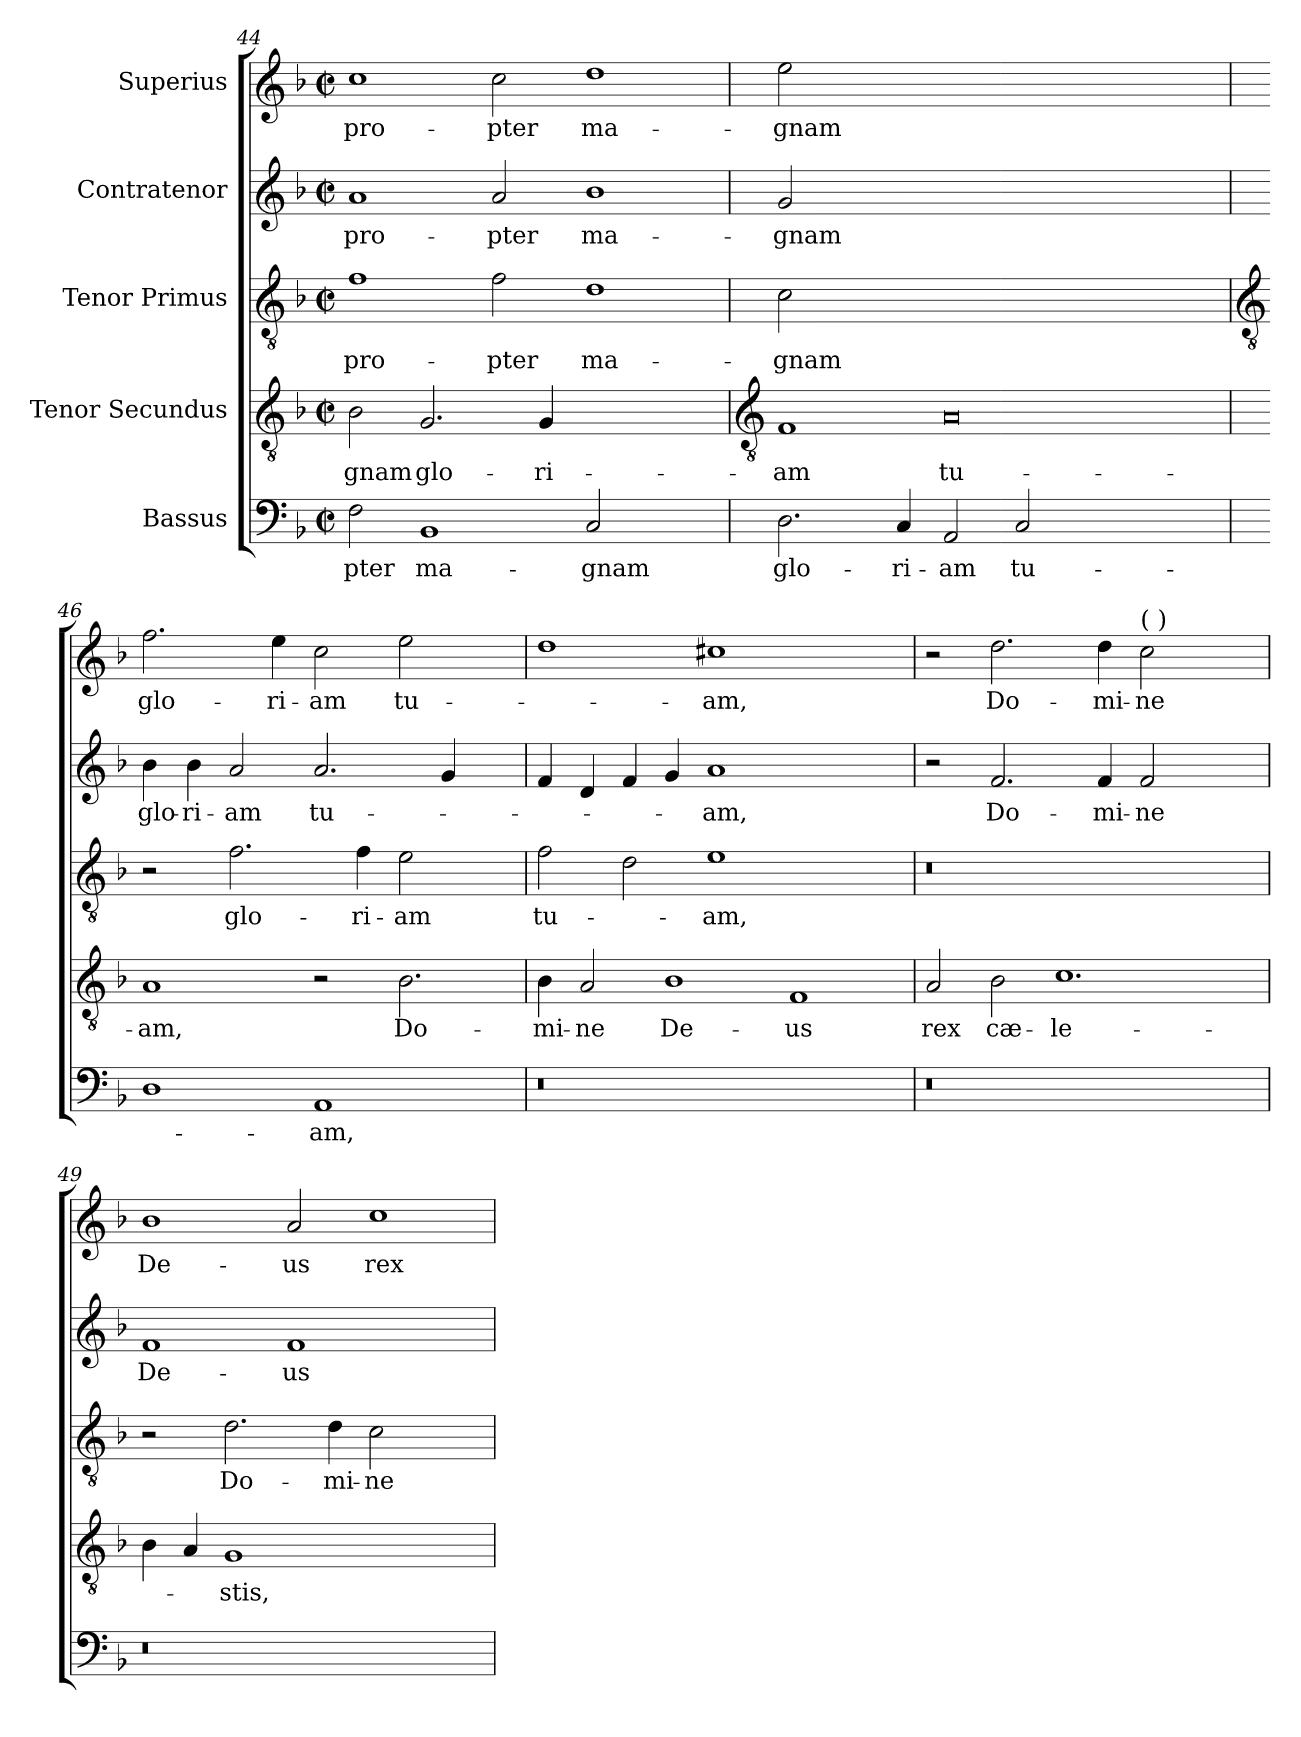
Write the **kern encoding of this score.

**kern	**text	**kern	**text	**kern	**text	**kern	**text	**kern	**text
*part5	*part5	*part4	*part4	*part3	*part3	*part2	*part2	*part1	*part1
*staff5	*staff5	*staff4	*staff4	*staff3	*staff3	*staff2	*staff2	*staff1	*staff1
*I"Bassus	*	*I"Tenor Secundus	*	*I"Tenor Primus	*	*I"Contratenor	*	*I"Superius	*
*clefF4	*	*clefGv2	*	*clefGv2	*	*clefG2	*	*clefG2	*
*k[b-]	*	*k[b-]	*	*k[b-]	*	*k[b-]	*	*k[b-]	*
*F:	*	*F:	*	*F:	*	*F:	*	*F:	*
*M4/2	*	*M4/2	*	*M4/2	*	*M4/2	*	*M4/2	*
*met(c|)	*	*met(c|)	*	*met(c|)	*	*met(c|)	*	*met(c|)	*
=44A	=44A	=44A	=44A	=44A	=44A	=44A	=44A	=44A	=44A
!	!LO:LY:b	!	!LO:LY:b	!	!LO:LY:b	!	!LO:LY:b	!	!LO:LY:b
*^	*	*	*	*	*	*	*	*	*
2F	2ryy	-pter	2B-	-gnam	1f	pro-	1a	pro-	1cc	pro-
!	!	!LO:LY:b	!	!LO:LY:b	!	!	!	!	!	!
1BB-	0ryy	ma-	2.G	glo-	.	.	.	.	.	.
!	!	!	!	!	!	!LO:LY:b	!	!LO:LY:b	!	!LO:LY:b
.	.	.	.	.	2f	-pter	2a	-pter	2cc	-pter
!	!	!	!	!LO:LY:b	!	!	!	!	!	!
.	.	.	4G	-ri-	.	.	.	.	.	.
!	!	!LO:LY:b	!	!	!	!LO:LY:b	!	!LO:LY:b	!	!LO:LY:b
2C	.	-gnam	1ryy	.	1d	ma-	1b-	ma-	1dd	ma-
2ryy	.	.	.	.	.	.	.	.	.	.
*v	*v	*	*	*	*	*	*	*	*	*
!!LO:LB:g=z
=45A	=45A	=45A	=45A	=45A	=45A	=45A	=45A	=45A	=45A
*	*	*clefGv2	*	*	*	*	*	*	*
!	!LO:LY:b	!	!LO:LY:b	!	!LO:LY:b	!	!LO:LY:b	!	!LO:LY:b
2.D	glo-	1F	-am	2c	-gnam	2g	-gnam	2ee	-gnam
.	.	.	.	0ryy	.	0ryy	.	0ryy	.
!	!LO:LY:b	!	!	!	!	!	!	!	!
4C	-ri-	.	.	.	.	.	.	.	.
!	!LO:LY:b	!	!LO:LY:b	!	!	!	!	!	!
2AA	-am	0A	tu-	.	.	.	.	.	.
!	!LO:LY:b	!	!	!	!	!	!	!	!
2C	tu-	.	.	.	.	.	.	.	.
1ryy	.	.	.	.	.	.	.	.	.
.	.	.	.	2ryy	.	2ryy	.	2ryy	.
!!LO:LB:g=z
=46	=46	=46	=46	=46	=46	=46	=46	=46	=46
*	*	*	*	*clefGv2	*	*	*	*	*
!	!	!	!LO:LY:b	!	!	!	!LO:LY:b	!	!LO:LY:b
1D	.	1A	-am,	2r	.	4b-	glo-	2.ff	glo-
!	!	!	!	!	!	!	!LO:LY:b	!	!
.	.	.	.	.	.	4b-	-ri-	.	.
!	!	!	!	!	!LO:LY:b	!	!LO:LY:b	!	!
.	.	.	.	2.f	glo-	2a	-am	.	.
!	!	!	!	!	!	!	!	!	!LO:LY:b
.	.	.	.	.	.	.	.	4ee	-ri-
!	!LO:LY:b	!	!	!	!	!	!LO:LY:b	!	!LO:LY:b
1AA	-am,	2r	.	.	.	2.a	tu-	2cc	-am
!	!	!	!	!	!LO:LY:b	!	!	!	!
.	.	.	.	4f	-ri-	.	.	.	.
!	!	!	!LO:LY:b	!	!LO:LY:b	!	!	!	!LO:LY:b
.	.	2.B-	Do-	2e	-am	.	.	2ee	tu-
.	.	.	.	.	.	4g	.	.	.
4ryy	.	.	.	4ryy	.	4ryy	.	4ryy	.
=47	=47	=47	=47	=47	=47	=47	=47	=47	=47
!	!	!	!LO:LY:b	!	!LO:LY:b	!	!	!	!
0r	.	4B-	-mi-	2f	tu-	4f	.	1dd	.
!	!	!	!LO:LY:b	!	!	!	!	!	!
.	.	2A	-ne	.	.	4d	.	.	.
.	.	.	.	2d	.	4f	.	.	.
!	!	!	!LO:LY:b	!	!	!	!	!	!
.	.	1B-	De-	.	.	4g	.	.	.
!	!	!	!	!	!LO:LY:b	!	!LO:LY:b	!	!LO:LY:b
.	.	.	.	1e	-am,	1a	-am,	1cc#X	-am,
!	!	!	!LO:LY:b	!	!	!	!	!	!
.	.	1F	-us	.	.	.	.	.	.
2.ryy	.	.	.	2.ryy	.	2.ryy	.	2.ryy	.
=48	=48	=48	=48	=48	=48	=48	=48	=48	=48
!	!	!	!LO:LY:b	!	!	!	!	!	!
0r	.	2A	rex	0r	.	2r	.	2r	.
!	!	!	!LO:LY:b	!	!	!	!LO:LY:b	!	!LO:LY:b
.	.	2B-	cæ-	.	.	2.f	Do-	2.dd	Do-
!	!	!	!LO:LY:b	!	!	!	!	!	!
.	.	1.c	-le-	.	.	.	.	.	.
!	!	!	!	!	!	!	!LO:LY:b	!	!LO:LY:b
.	.	.	.	.	.	4f	-mi-	4dd	-mi-
!	!	!	!	!	!	!	!	!LO:TX:a:t=(  )	!
!	!	!	!	!	!	!	!LO:LY:b	!	!LO:LY:b
.	.	.	.	.	.	2f	-ne	2cc	-ne
2ryy	.	.	.	2ryy	.	2ryy	.	2ryy	.
=49	=49	=49	=49	=49	=49	=49	=49	=49	=49
!	!	!	!	!	!	!	!LO:LY:b	!	!LO:LY:b
0r	.	4B-	.	2r	.	1f	De-	1b-	De-
.	.	4A	.	.	.	.	.	.	.
!	!	!	!LO:LY:b	!	!LO:LY:b	!	!	!	!
.	.	1G	-stis,	2.d	Do-	.	.	.	.
!	!	!	!	!	!	!	!LO:LY:b	!	!LO:LY:b
.	.	.	.	.	.	1f	-us	2a	-us
!	!	!	!	!	!LO:LY:b	!	!	!	!
.	.	.	.	4d	-mi-	.	.	.	.
!	!	!	!	!	!LO:LY:b	!	!	!	!LO:LY:b
.	.	1ryy	.	2c	-ne	.	.	1cc	rex
2ryy	.	.	.	2ryy	.	2ryy	.	.	.
=	=	=	=	=	=	=	=	=	=
*-	*-	*-	*-	*-	*-	*-	*-	*-	*-
